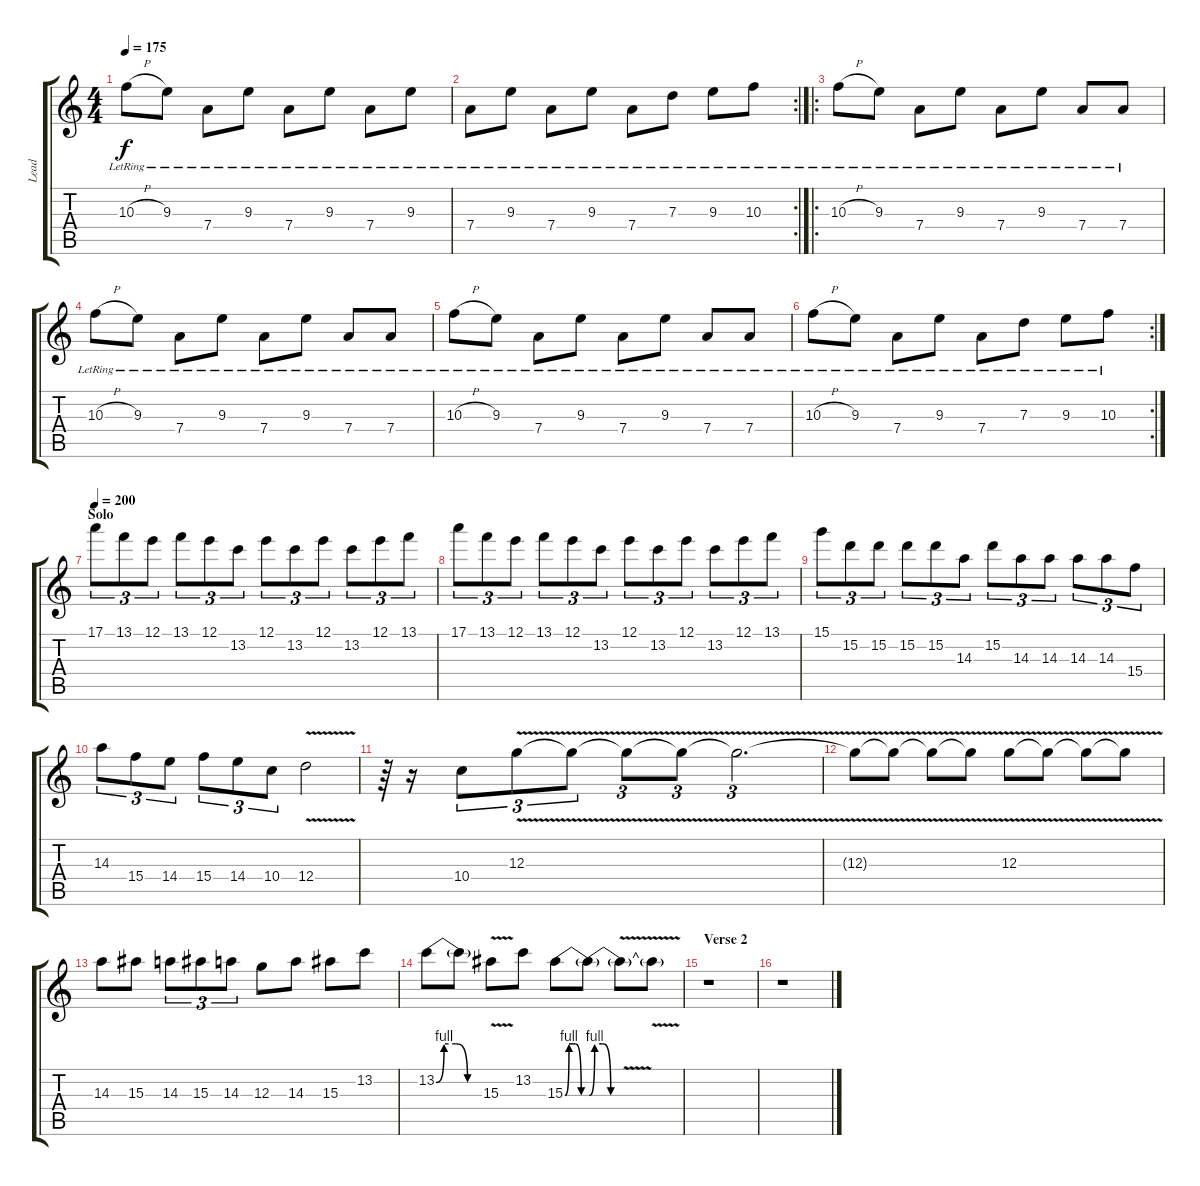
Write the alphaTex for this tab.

\track ("Lead" "Lead") {instrument distortionguitar}
\staff {score tabs}
\tuning (E4 B3 G3 D3 A2 D2) {hide}
\ts (4 4)
\tempo 175
\clef g2
\ks c
10.3{h lr}.8{dy f} 9.3{lr}.8 7.4{lr}.8 9.3{lr}.8 7.4{lr}.8 9.3{lr}.8 7.4{lr}.8 9.3{lr}.8 |
\rc 2
7.4{lr}.8 9.3{lr}.8 7.4{lr}.8 9.3{lr}.8 7.4{lr}.8 7.3{lr}.8 9.3{lr}.8 10.3{lr}.8 |
\ro
10.3{h lr}.8 9.3{lr}.8 7.4{lr}.8 9.3{lr}.8 7.4{lr}.8 9.3{lr}.8 7.4{lr}.8 7.4{lr}.8 |
10.3{h lr}.8 9.3{lr}.8 7.4{lr}.8 9.3{lr}.8 7.4{lr}.8 9.3{lr}.8 7.4{lr}.8 7.4{lr}.8 |
10.3{h lr}.8 9.3{lr}.8 7.4{lr}.8 9.3{lr}.8 7.4{lr}.8 9.3{lr}.8 7.4{lr}.8 7.4{lr}.8 |
\rc 2
10.3{h lr}.8 9.3{lr}.8 7.4{lr}.8 9.3{lr}.8 7.4{lr}.8 7.3{lr}.8 9.3{lr}.8 10.3{lr}.8 |
\section ("" "Solo")
\tempo 200
17.1.8{tu (3 2)} 13.1.8{tu (3 2)} 12.1.8{tu (3 2)} 13.1.8{tu (3 2)} 12.1.8{tu (3 2)} 13.2.8{tu (3 2)} 12.1.8{tu (3 2)} 13.2.8{tu (3 2)} 12.1.8{tu (3 2)} 13.2.8{tu (3 2)} 12.1.8{tu (3 2)} 13.1.8{tu (3 2)} |
17.1.8{tu (3 2)} 13.1.8{tu (3 2)} 12.1.8{tu (3 2)} 13.1.8{tu (3 2)} 12.1.8{tu (3 2)} 13.2.8{tu (3 2)} 12.1.8{tu (3 2)} 13.2.8{tu (3 2)} 12.1.8{tu (3 2)} 13.2.8{tu (3 2)} 12.1.8{tu (3 2)} 13.1.8{tu (3 2)} |
15.1.8{tu (3 2)} 15.2.8{tu (3 2)} 15.2.8{tu (3 2)} 15.2.8{tu (3 2)} 15.2.8{tu (3 2)} 14.3.8{tu (3 2)} 15.2.8{tu (3 2)} 14.3.8{tu (3 2)} 14.3.8{tu (3 2)} 14.3.8{tu (3 2)} 14.3.8{tu (3 2)} 15.4.8{tu (3 2)} |
14.3.8{tu (3 2)} 15.4.8{tu (3 2)} 14.4.8{tu (3 2)} 15.4.8{tu (3 2)} 14.4.8{tu (3 2)} 10.4.8{tu (3 2)} 12.4{v}.2 |
r.64 r.16 10.4.8{tu (3 2)} 12.3{v}.8{tu (3 2)} 12.3{v t}.8{tu (3 2)} 12.3{v t}.8{tu (3 2)} 12.3{v t}.8{tu (3 2)} 12.3{v t}.2{d tu (3 2)} |
12.3{v t}.8 12.3{v t}.8 12.3{v t}.8 12.3{v t}.8 12.3{v}.8 12.3{v t}.8 12.3{v t}.8 12.3{v t}.8 |
14.3.8 15.3.8 14.3.8{tu (3 2)} 15.3.8{tu (3 2)} 14.3.8{tu (3 2)} 12.3.8 14.3.8 15.3.8 13.2.8 |
13.2{be (custom 0 0 10 4 25 4 40 0 60 0)}.8 13.2{t}.8 15.3{v}.8 13.2.8 15.3{be (custom 0 0 10 4 25 4 40 0 60 0)}.8 15.3{be (custom 0 0 10 4 25 4 40 0 60 0) t}.8 15.3{v t}.8 15.3{v t}.8 |
\section ("" "Verse 2")
r.1 |
r.1
